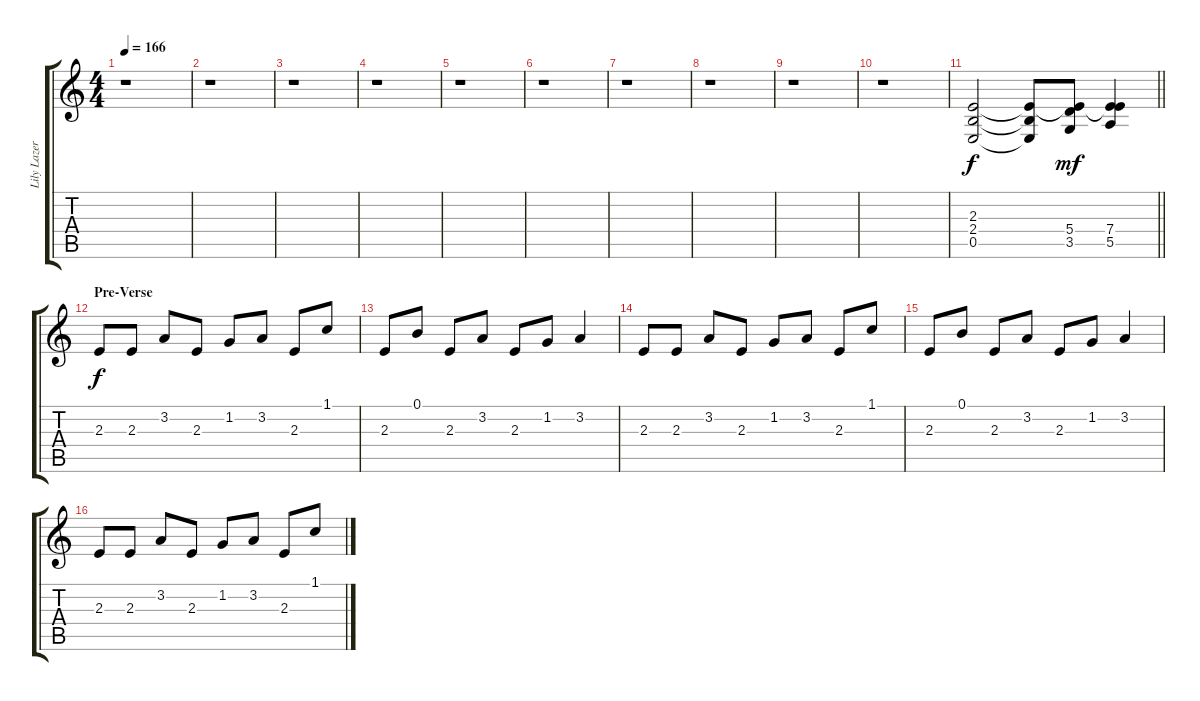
\track ("Lily Lazer (Guitar)" "Lily Lazer") {instrument distortionguitar}
\staff {score tabs}
\tuning (B3 Gb3 D3 A2 E2 B1) {hide}
\ts (4 4)
\tempo 166
\clef g2
\ks c
r.1{dy f} |
r.1 |
r.1 |
r.1 |
r.1 |
r.1 |
r.1 |
r.1 |
r.1 |
r.1 |
\barLineRight lightlight
(2.3 2.4 0.5).2{volume 12} (2.3{t} 2.4{t} 0.5{t}).8 (2.3{t} 5.4 3.5).8{dy mf} (2.3{t} 7.4 5.5).4 |
\section ("" "Pre-Verse")
2.3.8{dy f volume 5 balance 0} 2.3.8 3.2.8 2.3.8 1.2.8 3.2.8 2.3.8 1.1.8 |
2.3.8 0.1.8 2.3.8 3.2.8 2.3.8 1.2.8 3.2.4 |
2.3.8 2.3.8 3.2.8 2.3.8 1.2.8 3.2.8 2.3.8 1.1.8 |
2.3.8 0.1.8 2.3.8 3.2.8 2.3.8 1.2.8 3.2.4 |
2.3.8{balance 16} 2.3.8 3.2.8 2.3.8 1.2.8 3.2.8 2.3.8 1.1.8
